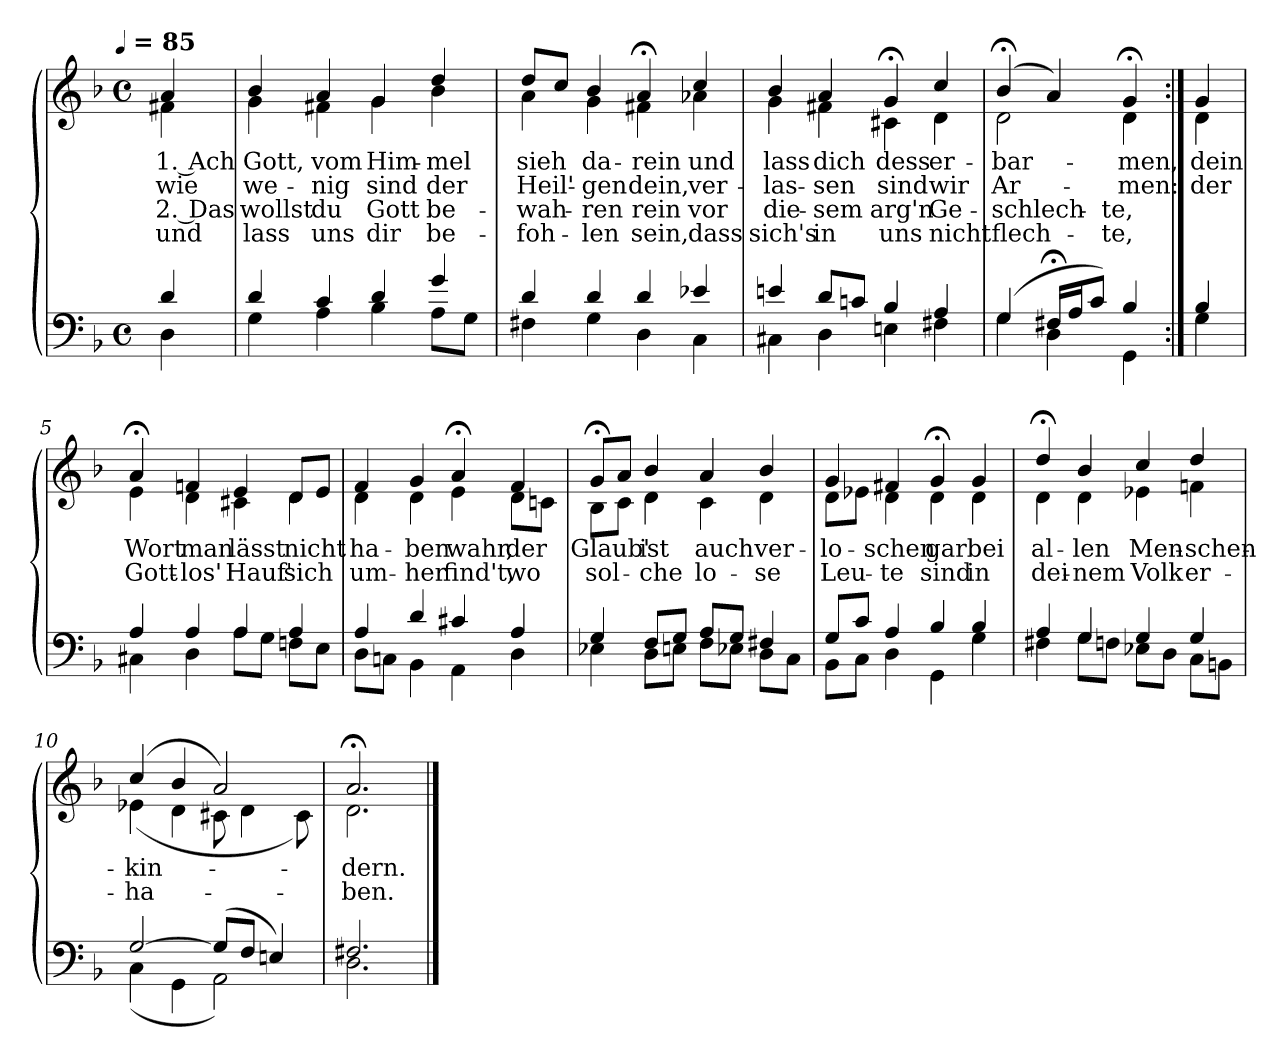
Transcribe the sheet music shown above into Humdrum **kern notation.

**kern	**kern	**text	**text	**text	**text	**dynam
*part1	*part1	*part1	*part1	*part1	*part1	*part1
*staff2	*staff1	*staff1	*staff1	*staff1	*staff1	*staff1/2
*clefF4	*clefG2	*	*	*	*	*
*k[b-]	*k[b-]	*	*	*	*	*
!!LO:TX:omd:t=[quarter] = 85
*M4/4	*M4/4	*	*	*	*	*
*met(c)	*met(c)	*	*	*	*	*
*MM85	*MM85	*	*	*	*	*
=	=	=	=	=	=	=
*^	*^	*	*	*	*	*
4d	4D	4a	4f#X	1. Ach	wie	2. Das	und	.
=1	=1	=1	=1	=1	=1	=1	=1	=1
4d	4G	4b-	4g	Gott,	we-	wollst	lass	.
4c	4A	4a	4f#X	vom	-nig	du	uns	.
4d	4B-	4g	4g	Him-	sind	Gott	dir	.
4g	8AL	4dd	4b-	-mel	der	be-	be-	.
.	8GJ	.	.	.	.	.	.	.
=2	=2	=2	=2	=2	=2	=2	=2	=2
4d	4F#X	8ddL	4a	sieh	Heil'-	-wah-	-foh-	.
.	.	8ccJ	.	.	.	.	.	.
4d	4G	4b-	4g	da-	-gen	-ren	-len	.
4d	4D	4a;<	4f#X	-rein	dein,	rein	sein,	.
4e-X	4C	4cc	4a-X	und	ver-	vor	dass	.
=3	=3	=3	=3	=3	=3	=3	=3	=3
4en	4C#X	4b-	4g	lass	-las-	die-	sich's	.
8dL	4D	4a	4f#X	dich	-sen	-sem	in	.
8cnJ	.	.	.	.	.	.	.	.
4B-	4En	4g;<	4c#X	dess	sind	arg'n	uns	♩ = 84
4A	4F#X	4cc	4d	er-	wir	Ge-	nicht	♩ = 83
=4	=4	=4	=4	=4	=4	=4	=4	=4
(4G	4G	(4b-;<	2d	-bar-	Ar-	-schlech-	flech-	.
16F#X;<LL	4D	4a)	.	.	.	.	.	♩ = 79
16AJ	.	.	.	.	.	.	.	.
8cJ)	.	.	.	.	.	.	.	.
4B-	4GG	4g;<	4d	-men,	-men:	-te,	-te,	♩ = 82
!!LO:LB:g=z	!!
=:|!	=:|!	=:|!	=:|!	=:|!	=:|!	=:|!	=:|!	=:|!
*	*	*MM84	*	*	*	*	*	*
4B-	4G	4g	4d	dein	der	.	.	.
=5	=5	=5	=5	=5	=5	=5	=5	=5
4A	4C#X	4a;<	4e	Wort	Gott-	.	.	.
4A	4D	4fn	4d	man	-los'	.	.	.
4A	8AL	4e	4c#X	lässt	Hauf'	.	.	.
.	8GJ	.	.	.	.	.	.	.
4A	8FnL	8dL	4d	nicht	sich	.	.	♩ = 84
.	8EJ	8eJ	.	.	.	.	.	.
=6	=6	=6	=6	=6	=6	=6	=6	=6
*	*	*MM80	*	*	*	*	*	*
4A	8DL	4f	4d	ha-	um-	.	.	.
.	8CnJ	.	.	.	.	.	.	.
4d	4BB-	4g	4d	-ben	-her	.	.	.
4c#X	4AA	4a;<	4e	wahr,	find't,	.	.	.
4A	4D	4f	8dL	der	wo	.	.	♩ = 82.7
.	.	.	8cnJ	.	.	.	.	.
=7	=7	=7	=7	=7	=7	=7	=7	=7
*	*	*MM84	*	*	*	*	*	*
4G	4E-X	8g;<L	8B-L	Glaub'	sol-	.	.	.
.	.	8aJ	8cJ	.	.	.	.	.
8FL	8DL	4b-	4d	ist	-che	.	.	♩ = 86
8GJ	8EnJ	.	.	.	.	.	.	.
8AL	8FL	4a	4c	auch	lo-	.	.	♩ = 85.7
8GJ	8E-XJ	.	.	.	.	.	.	.
4F#X	8DL	4b-	4d	ver-	-se	.	.	♩ = 84
.	8CJ	.	.	.	.	.	.	.
!!LO:LB:g=z	!!
=8	=8	=8	=8	=8	=8	=8	=8	=8
*	*	*MM83	*	*	*	*	*	*
8GL	8BB-L	4g	8dL	-lo-	Leu-	.	.	.
8cJ	8CJ	.	8e-XJ	.	.	.	.	.
4A	4D	4f#X	4d	-schen	-te	.	.	.
4B-	4GG	4g;<	4d	gar	sind	.	.	.
4B-	4G	4g	4d	bei	in	.	.	♩ = 81.6
=9	=9	=9	=9	=9	=9	=9	=9	=9
*	*	*MM83	*	*	*	*	*	*
4A	4F#X	4dd;<	4d	al-	dei-	.	.	.
4G	8GL	4b-	4d	-len	-nem	.	.	.
.	8FnJ	.	.	.	.	.	.	.
4G	8E-XL	4cc	4e-X	Men-	Volk	.	.	♩ = 82
.	8DJ	.	.	.	.	.	.	.
4G	8CL	4dd	4fn	-schen-	er-	.	.	♩ = 81
.	8BBnJ	.	.	.	.	.	.	.
=10	=10	=10	=10	=10	=10	=10	=10	=10
*	*	*MM77	*	*	*	*	*	*
[2G	(4C	(4cc	(4e-X	-kin-	-ha-	.	.	.
.	4GG	4b-	4d	.	.	.	.	.
(8GL]	2AA)	2a)	8c#X	.	.	.	.	♩ = 71
8FJ	.	.	4d	.	.	.	.	.
4En)	.	.	.	.	.	.	.	.
.	.	.	8c#)	.	.	.	.	.
=11	=11	=11	=11	=11	=11	=11	=11	=11
2.F#X	2.D	2.a;<	2.d	-dern.	-ben.	.	.	.
*v	*v	*	*	*	*	*	*	*
*	*v	*v	*	*	*	*	*
==	==	==	==	==	==	==
*-	*-	*-	*-	*-	*-	*-
